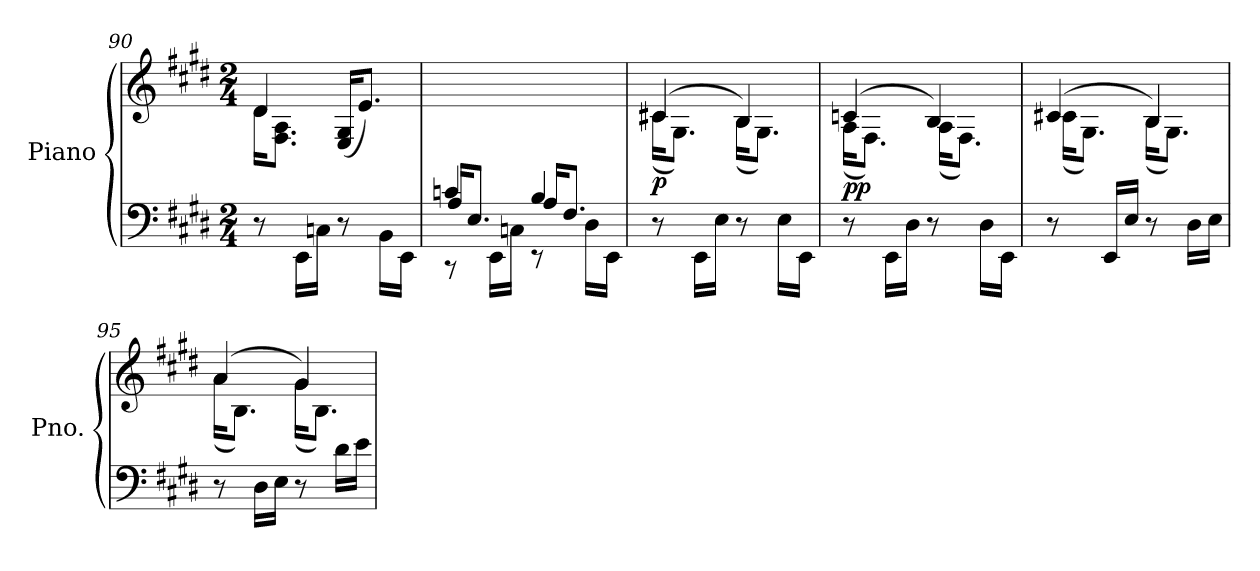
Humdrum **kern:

**kern	**kern	**dynam
*part1	*part1	*part1
*staff2	*staff1	*staff1/2
*I"Piano	*	*
*I'Pno.	*	*
*clefF4	*clefG2	*
*k[f#c#g#d#]	*k[f#c#g#d#]	*
*M2/4	*M2/4	*
=90	=90	=90
*	*^	*
8r	16d#\KL	4d#/	.
.	8.F#\ 8.A\J	.	.
16EE\LL	.	.	.
16Cn\JJ	.	.	.
8r	(>16E/ 16G#/KL	4ryy	.
.	8.e/J)	.	.
16BB\LL	.	.	.
16EE\JJ	.	.	.
*	*v	*v	*
!!LO:LB:g=z
=91	=91	=91
*^	*	*
*	*^	*	*
!	!	!	!	!LO:DY:b
4cn/	16A/KL	8rCC	2ryy	other-dynamics
.	8.E/J	.	.	.
.	.	16EE\LL	.	.
.	.	16Cn\JJ	.	.
4B/	16A/KL	8rEE	.	.
.	8.F#/J	.	.	.
.	.	16D#\LL	.	.
.	.	16EE\JJ	.	.
=92	=92	=92	=92	=92
*	*	*	*^	*
!	!	!	!	!	!LO:DY:b
*v	*v	*v	*	*	*
8r	(>4c#X/	(<16c#X\KL	p
.	.	8.G#\J)	.
16EE\LL	.	.	.
16E\JJ	.	.	.
!	!	!	!LO:DY:a=2
8r	4B/)	(<16B\KL	other-dynamics
.	.	8.G#\J)	.
16E\LL	.	.	.
16EE\JJ	.	.	.
=93	=93	=93	=93
!	!	!	!LO:DY:b
8r	(>4cn/	(<16A\KL	pp
.	.	8.F#\J)	.
16EE\LL	.	.	.
16D#\JJ	.	.	.
8r	4B/)	(<16A\KL	.
.	.	8.F#\J)	.
16D#\LL	.	.	.
16EE\JJ	.	.	.
=94	=94	=94	=94
!	!	!	!LO:DY:b
8r	(>4c#X/	(<16c#\KL	other-dynamics
.	.	8.G#\J)	.
16EE/LL	.	.	.
16E/JJ	.	.	.
8r	4B/)	(<16B\KL	.
.	.	8.G#\J)	.
16D#\LL	.	.	.
16E\JJ	.	.	.
!!LO:LB:g=z	!!
=95	=95	=95	=95
8r	(>4a/	(<16a\KL	.
.	.	8.B\J)	.
16D#\LL	.	.	.
16E\JJ	.	.	.
8r	4g#/)	(<16g#\KL	.
.	.	8.B\J)	.
16d#\LL	.	.	.
16e\JJ	.	.	.
*	*v	*v	*
=	=	=
*-	*-	*-
